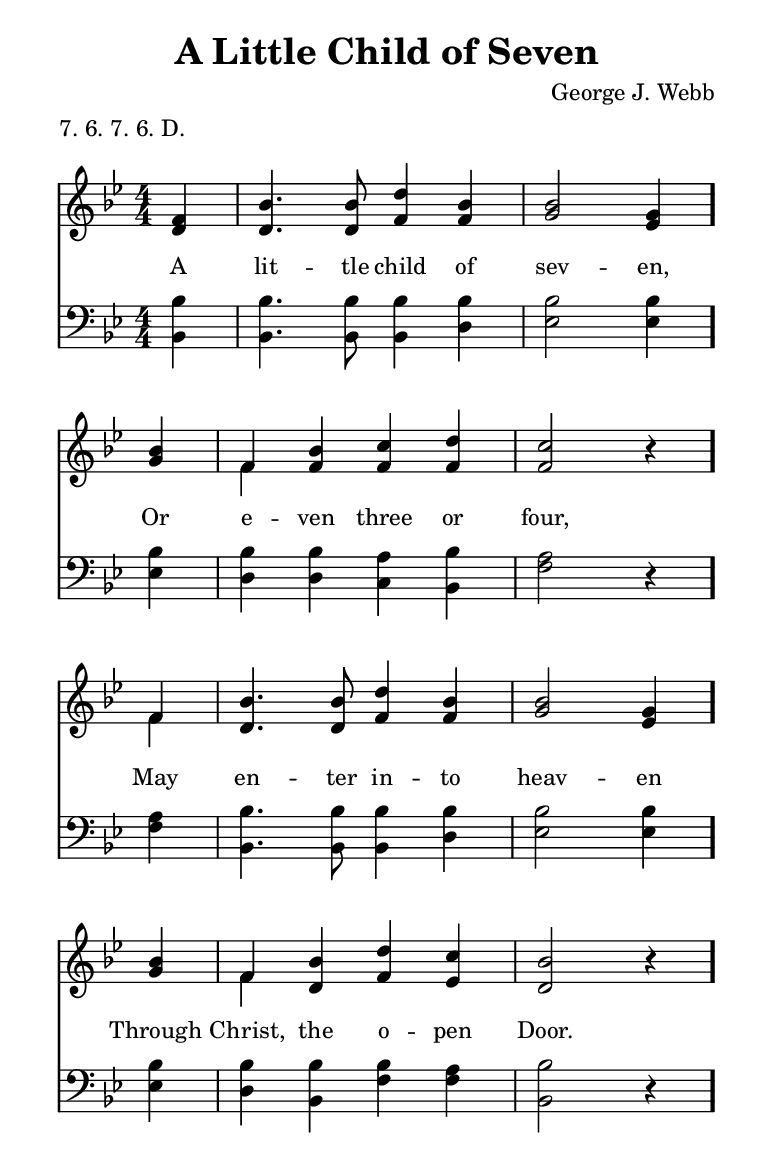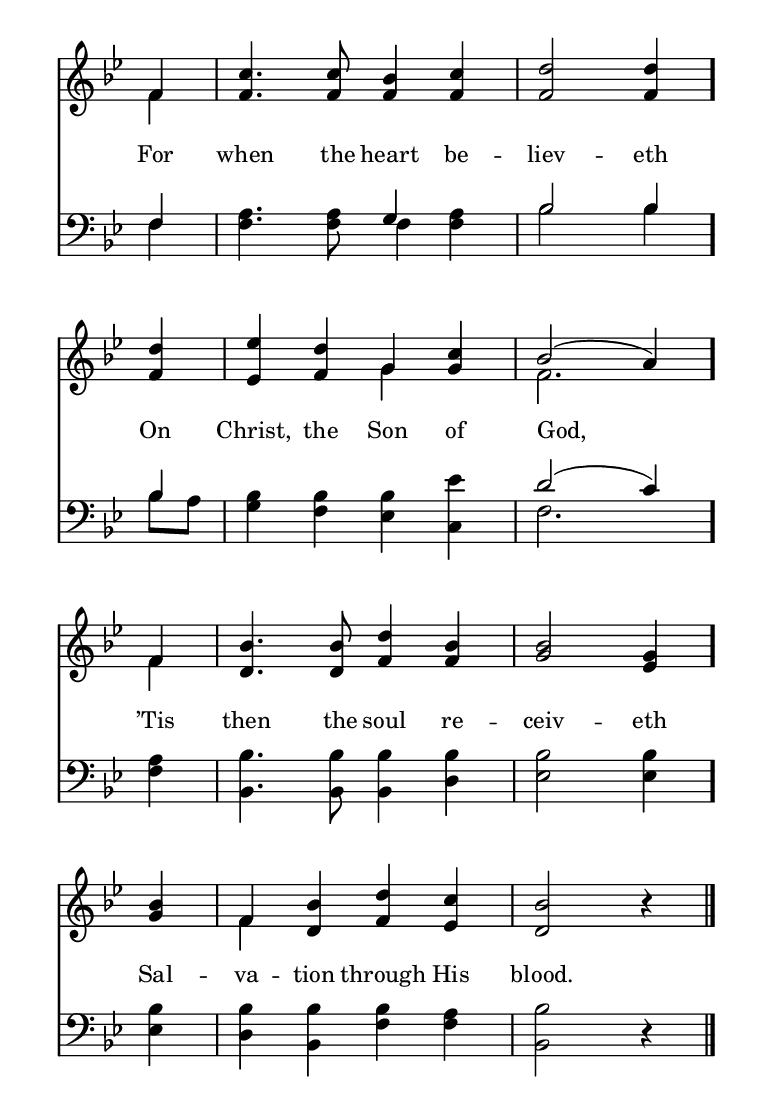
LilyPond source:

\include "common/global.ily"
\paper {
  \include "common/paper.ily"
  % TODO increase intra-system spacing
  systems-per-page = 4

}

\header{
  %children
  hymnnumber = "328"
  title = "A Little Child of Seven"
  tunename = "Webb" % identical to EOG220
  meter = "7. 6. 7. 6. D."
  poet = ""
  composer = "George J. Webb"
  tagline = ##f
}

global = {
  \include "common/overrides.ily"
  \override Staff.TimeSignature.style = #'numbered
  \time 4/4
  \override Score.MetronomeMark.transparent = ##t % hide all fermata changes too
  \tempo 4=90
  \key bes \major
  \partial 4
  \autoBeamOff
}

patternA = { c4 | c4. c8 c4 c | c2 c4 }
patternB = { c4 | c c c c | c2 c4 }
patternC = { c4 | c4 c c, c | c2( c4) }
patternD = { c4 | c4 c c, c | c2. }
patternE = { c8[ c] | c4 c c, c | c2. }

notesSoprano = {
\global
\relative c' {

  f4 | bes4. bes8 d4 bes | bes2 g4
  bes4 | f bes c d | c2 r4 \eogbreak
  f,4 | bes4. bes8 d4 bes | bes2 g4
  bes4 | f bes d c | bes2 r4 \eogbreak

  f4 | c'4. c8 bes4 c | d2 d4
  d4 | ees4 d g, c | bes2( a4) \eogbreak
  f4 | bes4. bes8 d4 bes | bes2 g4
  bes4 | f bes d c | bes2 r4

  \bar "|."

}
}

notesAlto = {
\global
\relative e' {

  \changePitch \patternA { d | d d f f | g ees }
  \changePitch \patternB { g | f f f f | f r }
  \changePitch \patternA { f | d d f f | g ees }
  \changePitch \patternB { g | f d f ees | d r }

  \changePitch \patternA { f | f f f f | f f }
  \changePitch \patternD { f | ees f g g | f }
  \changePitch \patternA { f | d d f f | g ees }
  \changePitch \patternB { g | f d f ees | d r }

}
}

notesTenor = {
\global
\relative a {

  \changePitch \patternA { bes | bes bes bes bes | bes bes }
  \changePitch \patternB { bes | bes bes a bes | a r }
  \changePitch \patternA { a | bes bes bes bes | bes bes }
  \changePitch \patternB { bes | bes bes bes a | bes r }

  \changePitch \patternA { f | a a g a | bes bes }
  \changePitch \patternC { bes | bes bes bes ees | d c }
  \changePitch \patternA { a | bes bes bes bes | bes bes }
  \changePitch \patternB { bes | bes bes bes a | bes r }

}
}

notesBass = {
\global
\relative f, {

  \changePitch \patternA { bes | bes bes bes d | ees ees }
  \changePitch \patternB { ees | d d c bes | f' r }
  \changePitch \patternA { f | bes, bes bes d | ees ees }
  \changePitch \patternB { ees | d bes f' f | bes, r }

  \changePitch \patternA { f' | f f f f | bes bes }
  \changePitch \patternE { bes a | g f ees c | f }
  \changePitch \patternA { f | bes, bes bes d | ees ees }
  \changePitch \patternB { ees | d bes f' f | bes, r }

}
}

wordsA = \lyricmode {

A lit -- tle child of sev -- en, \bar "."
Or e -- ven three or four, \bar "."
May en -- ter in -- to heav -- en \bar "."
Through Christ, the o -- pen Door. \bar "."
For when the heart be -- liev -- eth \bar "."
On Christ, the Son of God, \bar "."
’Tis then the soul re -- ceiv -- eth \bar "."
Sal -- va -- tion through His blood. \bar "."

}

\score {
  \context ChoirStaff <<
    \context Staff = upper <<
      \set Staff.autoBeaming = ##f
      \set ChoirStaff.systemStartDelimiter = #'SystemStartBar
      \set ChoirStaff.printPartCombineTexts = ##f
      \partcombine #'(2 . 11) \notesSoprano \notesAlto
      \context NullVoice = sopranos { \voiceOne << \notesSoprano >> }
      \context Lyrics = one   \lyricsto sopranos \wordsA
    >>
    \context Staff = men <<
      \set Staff.autoBeaming = ##f
      \clef bass
      \set ChoirStaff.printPartCombineTexts = ##f
      \partcombine #'(2 . 11) \notesTenor \notesBass
    >>
  >>
  \layout {
    \include "common/layout.ily"
  }
  #(cond ((ly:get-option 'eog-midi-permitted) #{ \midi{
    \include "common/midi.ily"
  } #}))
}

\version "2.19.49"  % necessary for upgrading to future LilyPond versions.

% vi:set et ts=2 sw=2 ai nocindent syntax=lilypond:
